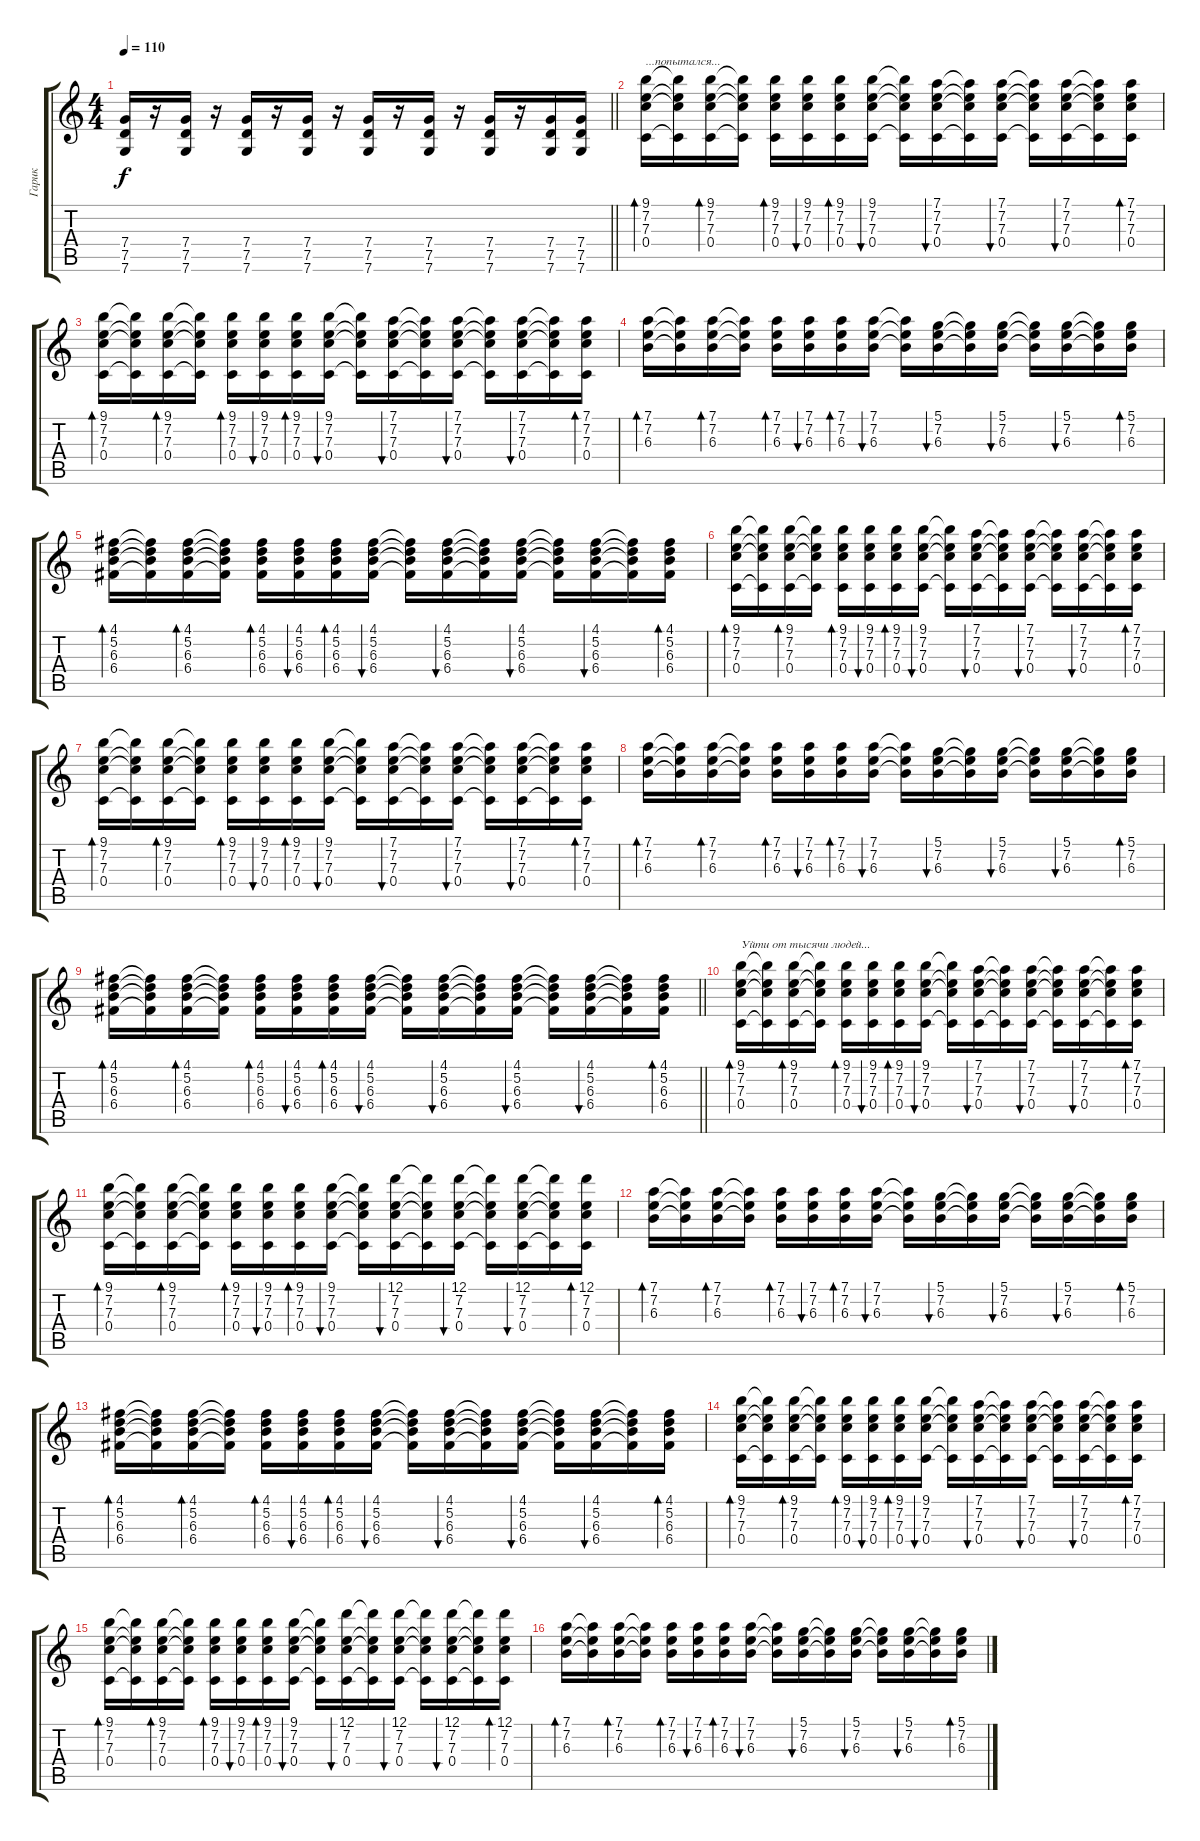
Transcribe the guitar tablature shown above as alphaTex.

\track ("Гарик" "Гарик") {instrument distortionguitar}
\staff {score tabs}
\tuning (D4 A3 F3 C3 G2 C2) {hide}
\ts (4 4)
\tempo 110
\clef g2
\barLineRight lightlight
\ks c
(7.4 7.5 7.6).16{dy f} r.16 (7.4 7.5 7.6).16 r.16 (7.4 7.5 7.6).16 r.16 (7.4 7.5 7.6).16 r.16 (7.4 7.5 7.6).16 r.16 (7.4 7.5 7.6).16 r.16 (7.4 7.5 7.6).16 r.16 (7.4 7.5 7.6).16 (7.4 7.5 7.6).16 |
(9.1 7.2 7.3 0.4).16{bd 60 txt "...попытался..." volume 12 instrument acousticguitarsteel} (9.1{t} 7.2{t} 7.3{t} 0.4{t}).16 (9.1 7.2 7.3 0.4).16{bd 60} (9.1{t} 7.2{t} 7.3{t} 0.4{t}).16 (9.1 7.2 7.3 0.4).16{bd 60} (9.1 7.2 7.3 0.4).16{bu 60} (9.1 7.2 7.3 0.4).16{bd 60} (9.1 7.2 7.3 0.4).16{bu 60} (9.1{t} 7.2{t} 7.3{t} 0.4{t}).16 (7.1 7.2 7.3 0.4).16{bu 60} (7.1{t} 7.2{t} 7.3{t} 0.4{t}).16 (7.1 7.2 7.3 0.4).16{bu 60} (7.1{t} 7.2{t} 7.3{t} 0.4{t}).16 (7.1 7.2 7.3 0.4).16{bu 60} (7.1{t} 7.2{t} 7.3{t} 0.4{t}).16 (7.1 7.2 7.3 0.4).16{bd 60} |
(9.1 7.2 7.3 0.4).16{bd 60} (9.1{t} 7.2{t} 7.3{t} 0.4{t}).16 (9.1 7.2 7.3 0.4).16{bd 60} (9.1{t} 7.2{t} 7.3{t} 0.4{t}).16 (9.1 7.2 7.3 0.4).16{bd 60} (9.1 7.2 7.3 0.4).16{bu 60} (9.1 7.2 7.3 0.4).16{bd 60} (9.1 7.2 7.3 0.4).16{bu 60} (9.1{t} 7.2{t} 7.3{t} 0.4{t}).16 (7.1 7.2 7.3 0.4).16{bu 60} (7.1{t} 7.2{t} 7.3{t} 0.4{t}).16 (7.1 7.2 7.3 0.4).16{bu 60} (7.1{t} 7.2{t} 7.3{t} 0.4{t}).16 (7.1 7.2 7.3 0.4).16{bu 60} (7.1{t} 7.2{t} 7.3{t} 0.4{t}).16 (7.1 7.2 7.3 0.4).16{bd 60} |
(7.1 7.2 6.3).16{bd 60} (7.1{t} 7.2{t} 6.3{t}).16 (7.1 7.2 6.3).16{bd 60} (7.1{t} 7.2{t} 6.3{t}).16 (7.1 7.2 6.3).16{bd 60} (7.1 7.2 6.3).16{bu 60} (7.1 7.2 6.3).16{bd 60} (7.1 7.2 6.3).16{bu 60} (7.1{t} 7.2{t} 6.3{t}).16 (5.1 7.2 6.3).16{bu 60} (5.1{t} 7.2{t} 6.3{t}).16 (5.1 7.2 6.3).16{bu 60} (5.1{t} 7.2{t} 6.3{t}).16 (5.1 7.2 6.3).16{bu 60} (5.1{t} 7.2{t} 6.3{t}).16 (5.1 7.2 6.3).16{bd 60} |
(4.1 5.2 6.3 6.4).16{bd 60} (4.1{t} 5.2{t} 6.3{t} 6.4{t}).16 (4.1 5.2 6.3 6.4).16{bd 60} (4.1{t} 5.2{t} 6.3{t} 6.4{t}).16 (4.1 5.2 6.3 6.4).16{bd 60} (4.1 5.2 6.3 6.4).16{bu 60} (4.1 5.2 6.3 6.4).16{bd 60} (4.1 5.2 6.3 6.4).16{bu 60} (4.1{t} 5.2{t} 6.3{t} 6.4{t}).16 (4.1 5.2 6.3 6.4).16{bu 60} (4.1{t} 5.2{t} 6.3{t} 6.4{t}).16 (4.1 5.2 6.3 6.4).16{bu 60} (4.1{t} 5.2{t} 6.3{t} 6.4{t}).16 (4.1 5.2 6.3 6.4).16{bu 60} (4.1{t} 5.2{t} 6.3{t} 6.4{t}).16 (4.1 5.2 6.3 6.4).16{bd 60} |
(9.1 7.2 7.3 0.4).16{bd 60} (9.1{t} 7.2{t} 7.3{t} 0.4{t}).16 (9.1 7.2 7.3 0.4).16{bd 60} (9.1{t} 7.2{t} 7.3{t} 0.4{t}).16 (9.1 7.2 7.3 0.4).16{bd 60} (9.1 7.2 7.3 0.4).16{bu 60} (9.1 7.2 7.3 0.4).16{bd 60} (9.1 7.2 7.3 0.4).16{bu 60} (9.1{t} 7.2{t} 7.3{t} 0.4{t}).16 (7.1 7.2 7.3 0.4).16{bu 60} (7.1{t} 7.2{t} 7.3{t} 0.4{t}).16 (7.1 7.2 7.3 0.4).16{bu 60} (7.1{t} 7.2{t} 7.3{t} 0.4{t}).16 (7.1 7.2 7.3 0.4).16{bu 60} (7.1{t} 7.2{t} 7.3{t} 0.4{t}).16 (7.1 7.2 7.3 0.4).16{bd 60} |
(9.1 7.2 7.3 0.4).16{bd 60} (9.1{t} 7.2{t} 7.3{t} 0.4{t}).16 (9.1 7.2 7.3 0.4).16{bd 60} (9.1{t} 7.2{t} 7.3{t} 0.4{t}).16 (9.1 7.2 7.3 0.4).16{bd 60} (9.1 7.2 7.3 0.4).16{bu 60} (9.1 7.2 7.3 0.4).16{bd 60} (9.1 7.2 7.3 0.4).16{bu 60} (9.1{t} 7.2{t} 7.3{t} 0.4{t}).16 (7.1 7.2 7.3 0.4).16{bu 60} (7.1{t} 7.2{t} 7.3{t} 0.4{t}).16 (7.1 7.2 7.3 0.4).16{bu 60} (7.1{t} 7.2{t} 7.3{t} 0.4{t}).16 (7.1 7.2 7.3 0.4).16{bu 60} (7.1{t} 7.2{t} 7.3{t} 0.4{t}).16 (7.1 7.2 7.3 0.4).16{bd 60} |
(7.1 7.2 6.3).16{bd 60} (7.1{t} 7.2{t} 6.3{t}).16 (7.1 7.2 6.3).16{bd 60} (7.1{t} 7.2{t} 6.3{t}).16 (7.1 7.2 6.3).16{bd 60} (7.1 7.2 6.3).16{bu 60} (7.1 7.2 6.3).16{bd 60} (7.1 7.2 6.3).16{bu 60} (7.1{t} 7.2{t} 6.3{t}).16 (5.1 7.2 6.3).16{bu 60} (5.1{t} 7.2{t} 6.3{t}).16 (5.1 7.2 6.3).16{bu 60} (5.1{t} 7.2{t} 6.3{t}).16 (5.1 7.2 6.3).16{bu 60} (5.1{t} 7.2{t} 6.3{t}).16 (5.1 7.2 6.3).16{bd 60} |
\barLineRight lightlight
(4.1 5.2 6.3 6.4).16{bd 60} (4.1{t} 5.2{t} 6.3{t} 6.4{t}).16 (4.1 5.2 6.3 6.4).16{bd 60} (4.1{t} 5.2{t} 6.3{t} 6.4{t}).16 (4.1 5.2 6.3 6.4).16{bd 60} (4.1 5.2 6.3 6.4).16{bu 60} (4.1 5.2 6.3 6.4).16{bd 60} (4.1 5.2 6.3 6.4).16{bu 60} (4.1{t} 5.2{t} 6.3{t} 6.4{t}).16 (4.1 5.2 6.3 6.4).16{bu 60} (4.1{t} 5.2{t} 6.3{t} 6.4{t}).16 (4.1 5.2 6.3 6.4).16{bu 60} (4.1{t} 5.2{t} 6.3{t} 6.4{t}).16 (4.1 5.2 6.3 6.4).16{bu 60} (4.1{t} 5.2{t} 6.3{t} 6.4{t}).16 (4.1 5.2 6.3 6.4).16{bd 60} |
(9.1 7.2 7.3 0.4).16{bd 60 txt "Уйти от тысячи людей..."} (9.1{t} 7.2{t} 7.3{t} 0.4{t}).16 (9.1 7.2 7.3 0.4).16{bd 60} (9.1{t} 7.2{t} 7.3{t} 0.4{t}).16 (9.1 7.2 7.3 0.4).16{bd 60} (9.1 7.2 7.3 0.4).16{bu 60} (9.1 7.2 7.3 0.4).16{bd 60} (9.1 7.2 7.3 0.4).16{bu 60} (9.1{t} 7.2{t} 7.3{t} 0.4{t}).16 (7.1 7.2 7.3 0.4).16{bu 60} (7.1{t} 7.2{t} 7.3{t} 0.4{t}).16 (7.1 7.2 7.3 0.4).16{bu 60} (7.1{t} 7.2{t} 7.3{t} 0.4{t}).16 (7.1 7.2 7.3 0.4).16{bu 60} (7.1{t} 7.2{t} 7.3{t} 0.4{t}).16 (7.1 7.2 7.3 0.4).16{bd 60} |
(9.1 7.2 7.3 0.4).16{bd 60} (9.1{t} 7.2{t} 7.3{t} 0.4{t}).16 (9.1 7.2 7.3 0.4).16{bd 60} (9.1{t} 7.2{t} 7.3{t} 0.4{t}).16 (9.1 7.2 7.3 0.4).16{bd 60} (9.1 7.2 7.3 0.4).16{bu 60} (9.1 7.2 7.3 0.4).16{bd 60} (9.1 7.2 7.3 0.4).16{bu 60} (9.1{t} 7.2{t} 7.3{t} 0.4{t}).16 (12.1 7.2 7.3 0.4).16{bu 60} (12.1{t} 7.2{t} 7.3{t} 0.4{t}).16 (12.1 7.2 7.3 0.4).16{bu 60} (12.1{t} 7.2{t} 7.3{t} 0.4{t}).16 (12.1 7.2 7.3 0.4).16{bu 60} (12.1{t} 7.2{t} 7.3{t} 0.4{t}).16 (12.1 7.2 7.3 0.4).16{bd 60} |
(7.1 7.2 6.3).16{bd 60} (7.1{t} 7.2{t} 6.3{t}).16 (7.1 7.2 6.3).16{bd 60} (7.1{t} 7.2{t} 6.3{t}).16 (7.1 7.2 6.3).16{bd 60} (7.1 7.2 6.3).16{bu 60} (7.1 7.2 6.3).16{bd 60} (7.1 7.2 6.3).16{bu 60} (7.1{t} 7.2{t} 6.3{t}).16 (5.1 7.2 6.3).16{bu 60} (5.1{t} 7.2{t} 6.3{t}).16 (5.1 7.2 6.3).16{bu 60} (5.1{t} 7.2{t} 6.3{t}).16 (5.1 7.2 6.3).16{bu 60} (5.1{t} 7.2{t} 6.3{t}).16 (5.1 7.2 6.3).16{bd 60} |
(4.1 5.2 6.3 6.4).16{bd 60} (4.1{t} 5.2{t} 6.3{t} 6.4{t}).16 (4.1 5.2 6.3 6.4).16{bd 60} (4.1{t} 5.2{t} 6.3{t} 6.4{t}).16 (4.1 5.2 6.3 6.4).16{bd 60} (4.1 5.2 6.3 6.4).16{bu 60} (4.1 5.2 6.3 6.4).16{bd 60} (4.1 5.2 6.3 6.4).16{bu 60} (4.1{t} 5.2{t} 6.3{t} 6.4{t}).16 (4.1 5.2 6.3 6.4).16{bu 60} (4.1{t} 5.2{t} 6.3{t} 6.4{t}).16 (4.1 5.2 6.3 6.4).16{bu 60} (4.1{t} 5.2{t} 6.3{t} 6.4{t}).16 (4.1 5.2 6.3 6.4).16{bu 60} (4.1{t} 5.2{t} 6.3{t} 6.4{t}).16 (4.1 5.2 6.3 6.4).16{bd 60} |
(9.1 7.2 7.3 0.4).16{bd 60} (9.1{t} 7.2{t} 7.3{t} 0.4{t}).16 (9.1 7.2 7.3 0.4).16{bd 60} (9.1{t} 7.2{t} 7.3{t} 0.4{t}).16 (9.1 7.2 7.3 0.4).16{bd 60} (9.1 7.2 7.3 0.4).16{bu 60} (9.1 7.2 7.3 0.4).16{bd 60} (9.1 7.2 7.3 0.4).16{bu 60} (9.1{t} 7.2{t} 7.3{t} 0.4{t}).16 (7.1 7.2 7.3 0.4).16{bu 60} (7.1{t} 7.2{t} 7.3{t} 0.4{t}).16 (7.1 7.2 7.3 0.4).16{bu 60} (7.1{t} 7.2{t} 7.3{t} 0.4{t}).16 (7.1 7.2 7.3 0.4).16{bu 60} (7.1{t} 7.2{t} 7.3{t} 0.4{t}).16 (7.1 7.2 7.3 0.4).16{bd 60} |
(9.1 7.2 7.3 0.4).16{bd 60} (9.1{t} 7.2{t} 7.3{t} 0.4{t}).16 (9.1 7.2 7.3 0.4).16{bd 60} (9.1{t} 7.2{t} 7.3{t} 0.4{t}).16 (9.1 7.2 7.3 0.4).16{bd 60} (9.1 7.2 7.3 0.4).16{bu 60} (9.1 7.2 7.3 0.4).16{bd 60} (9.1 7.2 7.3 0.4).16{bu 60} (9.1{t} 7.2{t} 7.3{t} 0.4{t}).16 (12.1 7.2 7.3 0.4).16{bu 60} (12.1{t} 7.2{t} 7.3{t} 0.4{t}).16 (12.1 7.2 7.3 0.4).16{bu 60} (12.1{t} 7.2{t} 7.3{t} 0.4{t}).16 (12.1 7.2 7.3 0.4).16{bu 60} (12.1{t} 7.2{t} 7.3{t} 0.4{t}).16 (12.1 7.2 7.3 0.4).16{bd 60} |
(7.1 7.2 6.3).16{bd 60} (7.1{t} 7.2{t} 6.3{t}).16 (7.1 7.2 6.3).16{bd 60} (7.1{t} 7.2{t} 6.3{t}).16 (7.1 7.2 6.3).16{bd 60} (7.1 7.2 6.3).16{bu 60} (7.1 7.2 6.3).16{bd 60} (7.1 7.2 6.3).16{bu 60} (7.1{t} 7.2{t} 6.3{t}).16 (5.1 7.2 6.3).16{bu 60} (5.1{t} 7.2{t} 6.3{t}).16 (5.1 7.2 6.3).16{bu 60} (5.1{t} 7.2{t} 6.3{t}).16 (5.1 7.2 6.3).16{bu 60} (5.1{t} 7.2{t} 6.3{t}).16 (5.1 7.2 6.3).16{bd 60}
